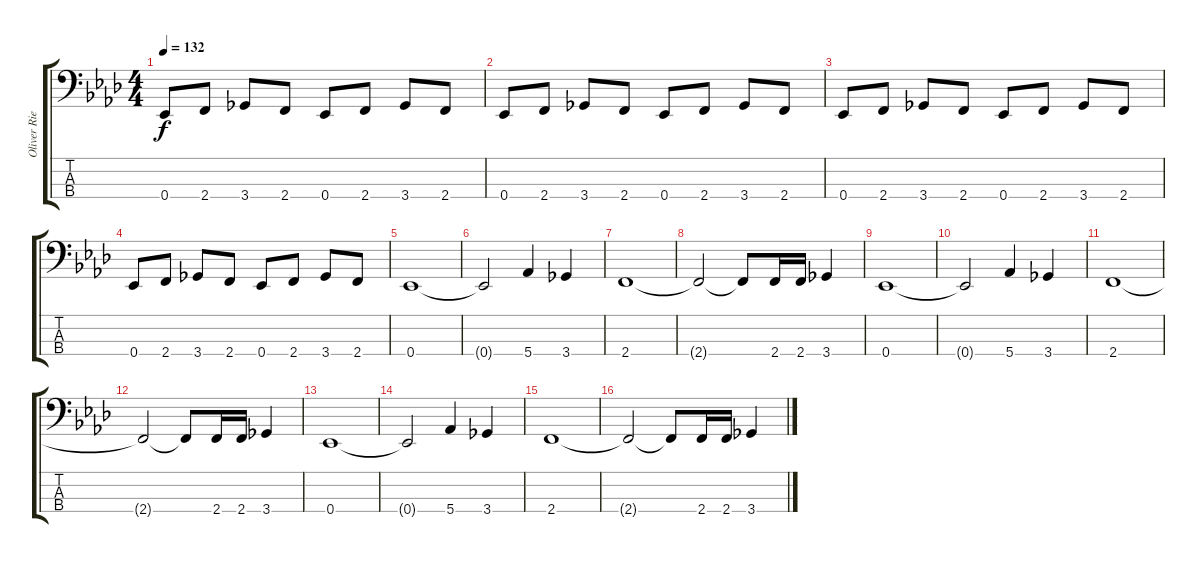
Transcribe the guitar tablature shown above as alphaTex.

\track ("Oliver Riedel - Bass" "Oliver Rie") {instrument electricbassfinger}
\staff {score tabs}
\tuning (Gb2 Db2 Ab1 Eb1) {hide}
\ts (4 4)
\tempo 132
\clef f4
\ks fminor
0.4.8{dy f} 2.4.8 3.4.8 2.4.8 0.4.8 2.4.8 3.4.8 2.4.8 |
0.4.8 2.4.8 3.4.8 2.4.8 0.4.8 2.4.8 3.4.8 2.4.8 |
0.4.8 2.4.8 3.4.8 2.4.8 0.4.8 2.4.8 3.4.8 2.4.8 |
0.4.8 2.4.8 3.4.8 2.4.8 0.4.8 2.4.8 3.4.8 2.4.8 |
0.4.1 |
0.4{t}.2 5.4.4 3.4.4 |
2.4.1 |
2.4{t}.2 2.4{t}.8 2.4.16 2.4.16 3.4.4 |
0.4.1 |
0.4{t}.2 5.4.4 3.4.4 |
2.4.1 |
2.4{t}.2 2.4{t}.8 2.4.16 2.4.16 3.4.4 |
0.4.1 |
0.4{t}.2 5.4.4 3.4.4 |
2.4.1 |
2.4{t}.2 2.4{t}.8 2.4.16 2.4.16 3.4.4
